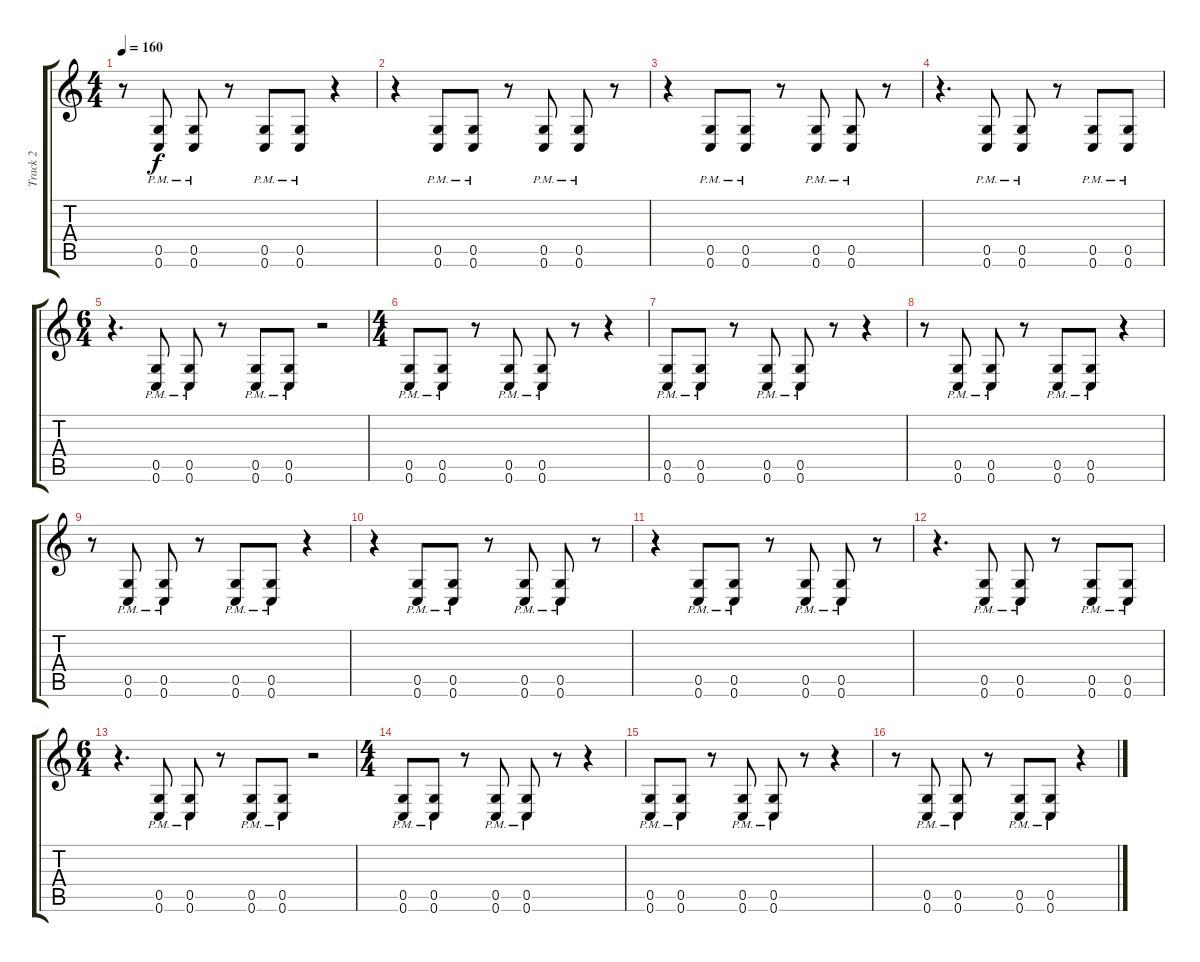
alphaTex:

\track ("Track 2" "Track 2") {instrument distortionguitar}
\staff {score tabs}
\tuning (D4 A3 F3 C3 G2 C2) {hide}
\ts (4 4)
\tempo 160
\clef g2
\ks c
r.8{dy f} (0.5{pm} 0.6{pm}).8 (0.5{pm} 0.6{pm}).8 r.8 (0.5{pm} 0.6{pm}).8 (0.5{pm} 0.6{pm}).8 r.4 |
r.4 (0.5{pm} 0.6{pm}).8 (0.5{pm} 0.6{pm}).8 r.8 (0.5{pm} 0.6{pm}).8 (0.5{pm} 0.6{pm}).8 r.8 |
r.4 (0.5{pm} 0.6{pm}).8 (0.5{pm} 0.6{pm}).8 r.8 (0.5{pm} 0.6{pm}).8 (0.5{pm} 0.6{pm}).8 r.8 |
r.4{d} (0.5{pm} 0.6{pm}).8 (0.5{pm} 0.6{pm}).8 r.8 (0.5{pm} 0.6{pm}).8 (0.5{pm} 0.6{pm}).8 |
\ts (6 4)
r.4{d} (0.5{pm} 0.6{pm}).8 (0.5{pm} 0.6{pm}).8 r.8 (0.5{pm} 0.6{pm}).8 (0.5{pm} 0.6{pm}).8 r.2 |
\ts (4 4)
(0.5{pm} 0.6{pm}).8 (0.5{pm} 0.6{pm}).8 r.8 (0.5{pm} 0.6{pm}).8 (0.5{pm} 0.6{pm}).8 r.8 r.4 |
(0.5{pm} 0.6{pm}).8 (0.5{pm} 0.6{pm}).8 r.8 (0.5{pm} 0.6{pm}).8 (0.5{pm} 0.6{pm}).8 r.8 r.4 |
r.8 (0.5{pm} 0.6{pm}).8 (0.5{pm} 0.6{pm}).8 r.8 (0.5{pm} 0.6{pm}).8 (0.5{pm} 0.6{pm}).8 r.4 |
r.8 (0.5{pm} 0.6{pm}).8 (0.5{pm} 0.6{pm}).8 r.8 (0.5{pm} 0.6{pm}).8 (0.5{pm} 0.6{pm}).8 r.4 |
r.4 (0.5{pm} 0.6{pm}).8 (0.5{pm} 0.6{pm}).8 r.8 (0.5{pm} 0.6{pm}).8 (0.5{pm} 0.6{pm}).8 r.8 |
r.4 (0.5{pm} 0.6{pm}).8 (0.5{pm} 0.6{pm}).8 r.8 (0.5{pm} 0.6{pm}).8 (0.5{pm} 0.6{pm}).8 r.8 |
r.4{d} (0.5{pm} 0.6{pm}).8 (0.5{pm} 0.6{pm}).8 r.8 (0.5{pm} 0.6{pm}).8 (0.5{pm} 0.6{pm}).8 |
\ts (6 4)
r.4{d} (0.5{pm} 0.6{pm}).8 (0.5{pm} 0.6{pm}).8 r.8 (0.5{pm} 0.6{pm}).8 (0.5{pm} 0.6{pm}).8 r.2 |
\ts (4 4)
(0.5{pm} 0.6{pm}).8 (0.5{pm} 0.6{pm}).8 r.8 (0.5{pm} 0.6{pm}).8 (0.5{pm} 0.6{pm}).8 r.8 r.4 |
(0.5{pm} 0.6{pm}).8 (0.5{pm} 0.6{pm}).8 r.8 (0.5{pm} 0.6{pm}).8 (0.5{pm} 0.6{pm}).8 r.8 r.4 |
r.8 (0.5{pm} 0.6{pm}).8 (0.5{pm} 0.6{pm}).8 r.8 (0.5{pm} 0.6{pm}).8 (0.5{pm} 0.6{pm}).8 r.4
